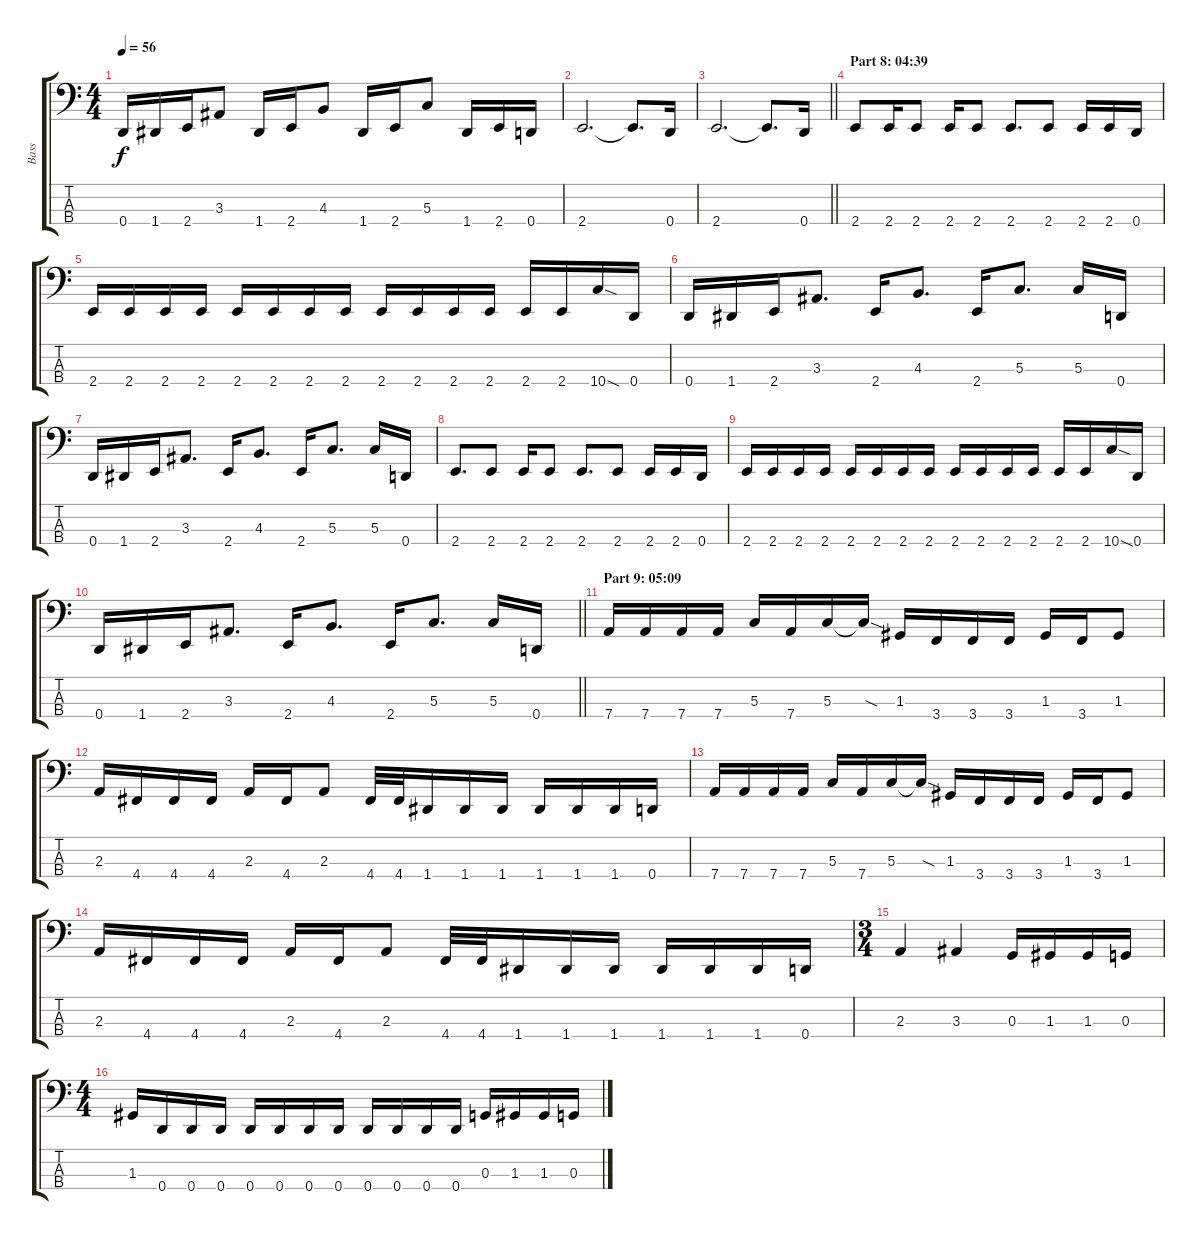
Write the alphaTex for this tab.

\track ("Bass" "Bass") {instrument electricbassfinger}
\staff {score tabs}
\tuning (F2 C2 G1 D1) {hide}
\ts (4 4)
\tempo 56
\clef f4
\ks c
0.4.16{dy f} 1.4.16 2.4.16 3.3.8 1.4.16 2.4.16 4.3.8 1.4.16 2.4.16 5.3.8 1.4.16 2.4.16 0.4.16 |
2.4.2{d} 2.4{t}.8{d} 0.4.16 |
\barLineRight lightlight
2.4.2{d} 2.4{t}.8{d} 0.4.16 |
\section ("" "Part 8: 04:39")
2.4.8 2.4.16 2.4.8 2.4.16 2.4.8 2.4.8{d} 2.4.8 2.4.16 2.4.16 0.4.16 |
2.4.16 2.4.16 2.4.16 2.4.16 2.4.16 2.4.16 2.4.16 2.4.16 2.4.16 2.4.16 2.4.16 2.4.16 2.4.16 2.4.16 10.4{sod}.16 0.4.16 |
0.4.16 1.4.16 2.4.16 3.3.8{d} 2.4.16 4.3.8{d} 2.4.16 5.3.8{d} 5.3.16 0.4.16 |
0.4.16 1.4.16 2.4.16 3.3.8{d} 2.4.16 4.3.8{d} 2.4.16 5.3.8{d} 5.3.16 0.4.16 |
2.4.8{d} 2.4.8 2.4.16 2.4.8 2.4.8{d} 2.4.8 2.4.16 2.4.16 0.4.16 |
2.4.16 2.4.16 2.4.16 2.4.16 2.4.16 2.4.16 2.4.16 2.4.16 2.4.16 2.4.16 2.4.16 2.4.16 2.4.16 2.4.16 10.4{sod}.16 0.4.16 |
\barLineRight lightlight
0.4.16 1.4.16 2.4.16 3.3.8{d} 2.4.16 4.3.8{d} 2.4.16 5.3.8{d} 5.3.16 0.4.16 |
\section ("" "Part 9: 05:09")
7.4.16 7.4.16 7.4.16 7.4.16 5.3.16 7.4.16 5.3.16 5.3{sod t}.16 1.3.16 3.4.16 3.4.16 3.4.16 1.3.16 3.4.16 1.3.8 |
2.3.16 4.4.16 4.4.16 4.4.16 2.3.16 4.4.16 2.3.8 4.4.32 4.4.32 1.4.16 1.4.16 1.4.16 1.4.16 1.4.16 1.4.16 0.4.16 |
7.4.16 7.4.16 7.4.16 7.4.16 5.3.16 7.4.16 5.3.16 5.3{sod t}.16 1.3.16 3.4.16 3.4.16 3.4.16 1.3.16 3.4.16 1.3.8 |
2.3.16 4.4.16 4.4.16 4.4.16 2.3.16 4.4.16 2.3.8 4.4.32 4.4.32 1.4.16 1.4.16 1.4.16 1.4.16 1.4.16 1.4.16 0.4.16 |
\ts (3 4)
2.3.4 3.3.4 0.3.16 1.3.16 1.3.16 0.3.16 |
\ts (4 4)
1.3.16 0.4.16 0.4.16 0.4.16 0.4.16 0.4.16 0.4.16 0.4.16 0.4.16 0.4.16 0.4.16 0.4.16 0.3.16 1.3.16 1.3.16 0.3.16
